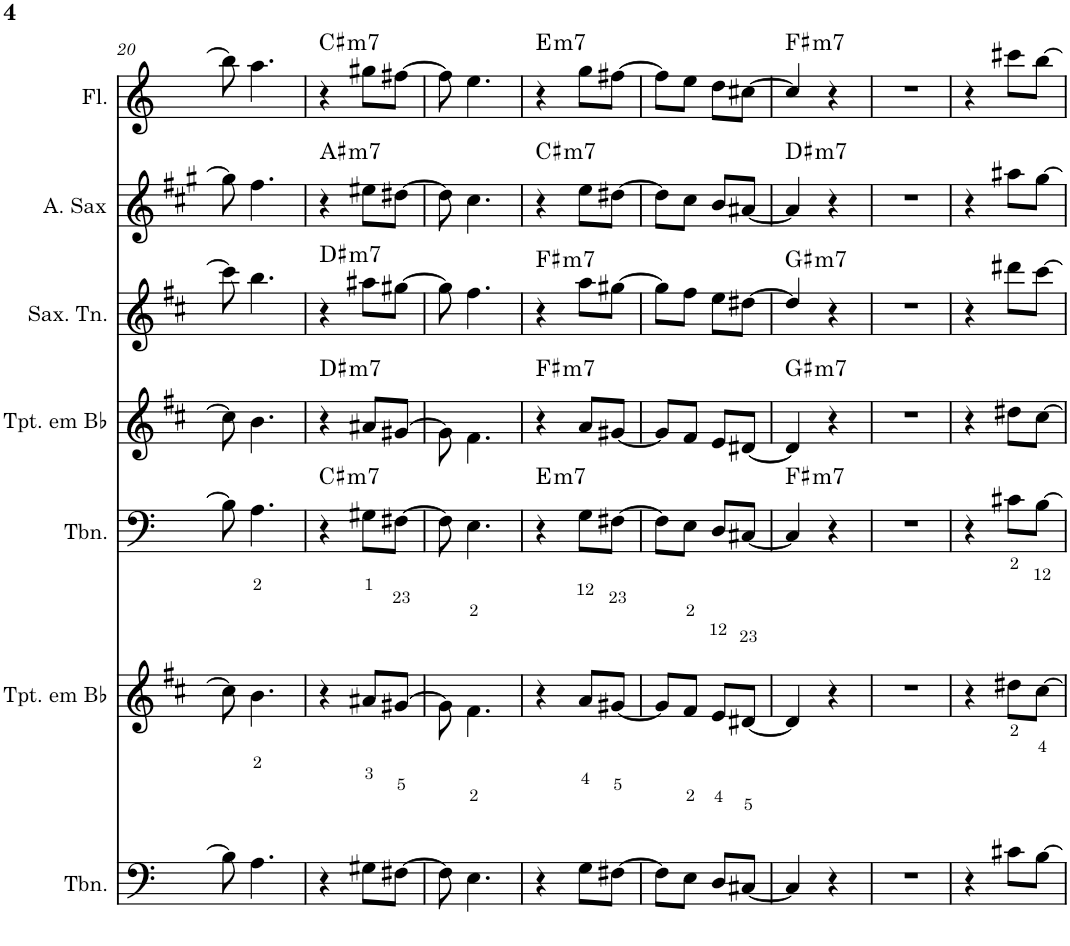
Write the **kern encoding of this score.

**kern	**kern	**kern	**harte	**kern	**harte	**kern	**harte	**kern	**harte	**kern	**harte
*part7	*part6	*part5	*part5	*part4	*part4	*part3	*part3	*part2	*part2	*part1	*part1
*staff7	*staff6	*staff5	*	*staff4	*	*staff3	*	*staff2	*	*staff1	*
*I"Trombone	*I"Trompete em Bb	*I"Trombone	*	*I"Trompete em Bb	*	*I"Saxofone Tenor	*	*I"Saxofone Alto	*	*I"Flauta Transversal	*
*I'Tbn.	*I'Tpt. em Bb	*I'Tbn.	*	*I'Tpt. em Bb	*	*I'Sax. Tn.	*	*	*	*I'Fl.	*
!!LO:PB:g=z
*clefF4	*clefG2	*clefF4	*	*clefG2	*	*clefG2	*	*clefG2	*	*clefG2	*
*	*Trd1c2	*	*	*Trd1c2	*	*Trd8c14	*	*Trd5c9	*	*	*
*k[]	*k[f#c#]	*k[]	*	*k[f#c#]	*	*k[f#c#]	*	*k[f#c#g#]	*	*k[]	*
*M2/4	*M2/4	*M2/4	*	*M2/4	*	*M2/4	*	*M2/4	*	*M2/4	*
=20	=20	=20	=20	=20	=20	=20	=20	=20	=20	=20	=20
8B\]	8cc#\]	8B\]	.	8cc#\]	.	8ccc#\]	.	8gg#\]	.	8bb\]	.
4.A\	4.b\	4.A\	.	4.b\	.	4.bb\	.	4.ff#\	.	4.aa\	.
=21	=21	=21	=21	=21	=21	=21	=21	=21	=21	=21	=21
!	!	!	!LO:H:kt=m7	!	!LO:H:kt=m7	!	!LO:H:kt=m7	!	!LO:H:kt=m7	!	!LO:H:kt=m7
4r	4r	4r	C#:min7	4r	D#:min7	4r	D#:min7	4r	A#:min7	4r	C#:min7
8G#X\L	8a#X/L	8G#X\L	.	8a#X/L	.	8aa#X\L	.	8ee#X\L	.	8gg#X\L	.
[8F#X\J	[8g#X/J	[8F#X\J	.	[8g#X/J	.	[8gg#X\J	.	[8dd#X\J	.	[8ff#X\J	.
=22	=22	=22	=22	=22	=22	=22	=22	=22	=22	=22	=22
8F#\]	8g#\]	8F#\]	.	8g#\]	.	8gg#\]	.	8dd#\]	.	8ff#\]	.
4.E\	4.f#\	4.E\	.	4.f#\	.	4.ff#\	.	4.cc#\	.	4.ee\	.
=23	=23	=23	=23	=23	=23	=23	=23	=23	=23	=23	=23
!	!	!	!LO:H:kt=m7	!	!LO:H:kt=m7	!	!LO:H:kt=m7	!	!LO:H:kt=m7	!	!LO:H:kt=m7
4r	4r	4r	E:min7	4r	F#:min7	4r	F#:min7	4r	C#:min7	4r	E:min7
8G\L	8a/L	8G\L	.	8a/L	.	8aa\L	.	8ee\L	.	8gg\L	.
[8F#X\J	[8g#X/J	[8F#X\J	.	[8g#X/J	.	[8gg#X\J	.	[8dd#X\J	.	[8ff#X\J	.
=24	=24	=24	=24	=24	=24	=24	=24	=24	=24	=24	=24
8F#\L]	8g#/L]	8F#\L]	.	8g#/L]	.	8gg#\L]	.	8dd#\L]	.	8ff#\L]	.
8E\J	8f#/J	8E\J	.	8f#/J	.	8ff#\J	.	8cc#\J	.	8ee\J	.
8D/L	8e/L	8D/L	.	8e/L	.	8ee\L	.	8b/L	.	8dd\L	.
[8C#X/J	[8d#X/J	[8C#X/J	.	[8d#X/J	.	[8dd#X\J	.	[8a#X/J	.	[8cc#X\J	.
=25	=25	=25	=25	=25	=25	=25	=25	=25	=25	=25	=25
!	!	!	!LO:H:kt=m7	!	!LO:H:kt=m7	!	!LO:H:kt=m7	!	!LO:H:kt=m7	!	!LO:H:kt=m7
4C#/]	4d#/]	4C#/]	F#:min7	4d#/]	G#:min7	4dd#/]	G#:min7	4a#/]	D#:min7	4cc#/]	F#:min7
4r	4r	4r	.	4r	.	4r	.	4r	.	4r	.
=26	=26	=26	=26	=26	=26	=26	=26	=26	=26	=26	=26
2r	2r	2r	.	2r	.	2r	.	2r	.	2r	.
=27	=27	=27	=27	=27	=27	=27	=27	=27	=27	=27	=27
4r	4r	4r	.	4r	.	4r	.	4r	.	4r	.
8c#X\L	8dd#X\L	8c#X\L	.	8dd#X\L	.	8ddd#X\L	.	8aa#X\L	.	8ccc#X\L	.
[8B\J	[8cc#\J	[8B\J	.	[8cc#\J	.	[8ccc#\J	.	[8gg#\J	.	[8bb\J	.
=	=	=	=	=	=	=	=	=	=	=	=
*-	*-	*-	*-	*-	*-	*-	*-	*-	*-	*-	*-
